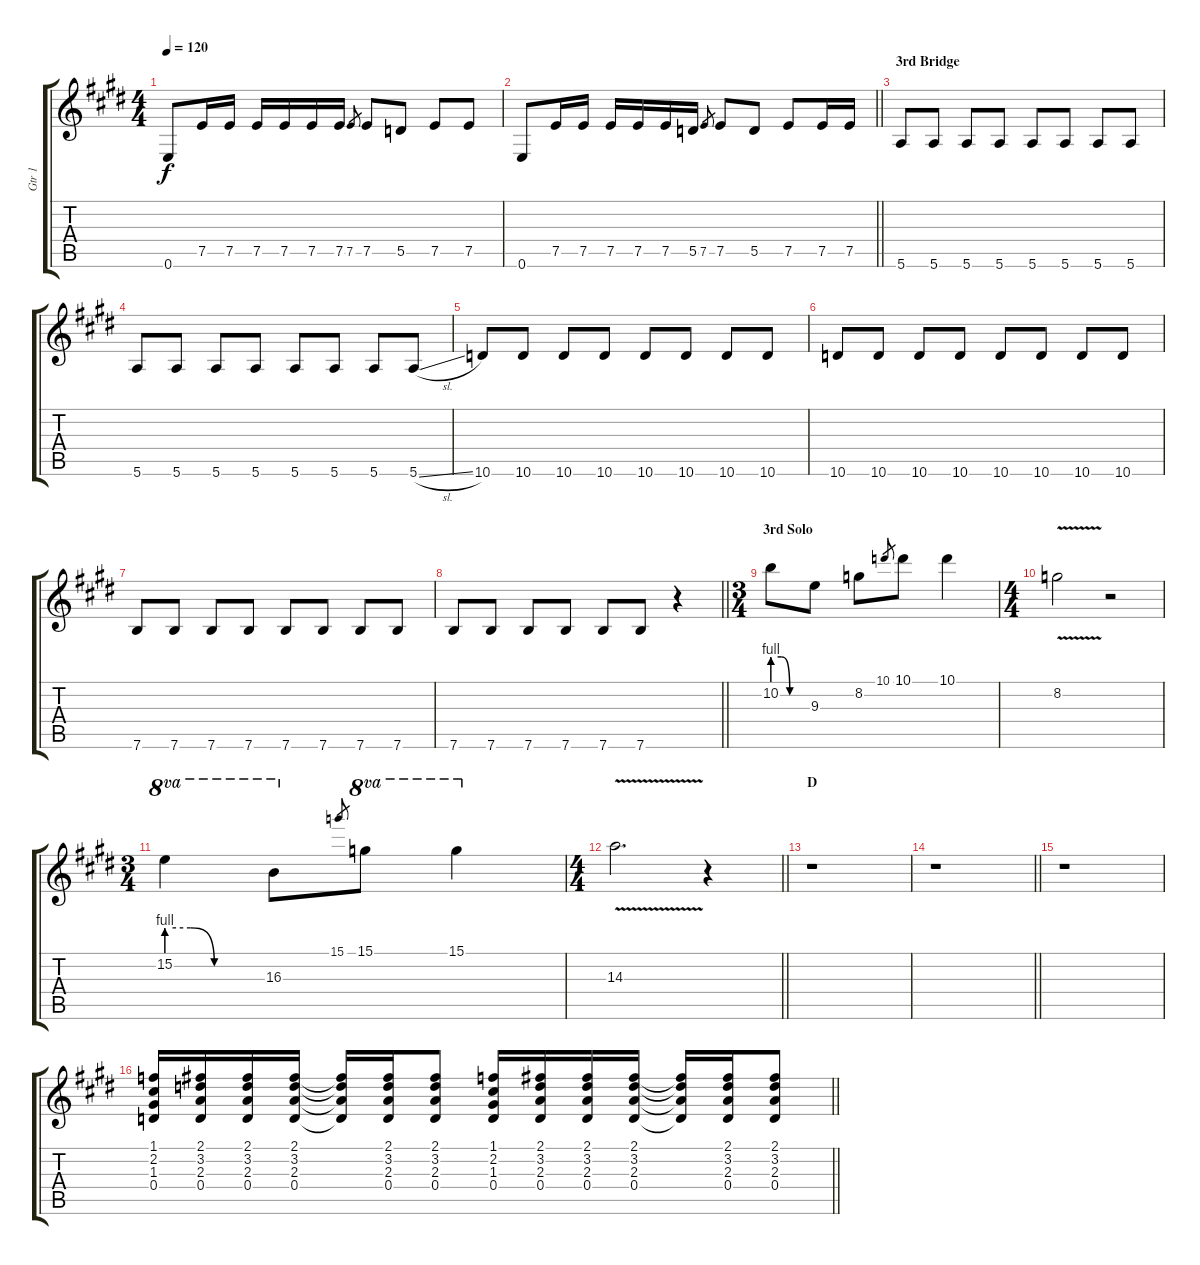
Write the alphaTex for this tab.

\track ("Gtr 1" "Gtr 1") {instrument distortionguitar}
\staff {score tabs}
\tuning (E4 B3 G3 D3 A2 E2) {hide}
\ts (4 4)
\tempo 120
\clef g2
\ks e
0.6.8{dy f} 7.5.16 7.5.16 7.5.16 7.5.16 7.5.16 7.5.16 7.5.8{gr} 7.5.8 5.5.8 7.5.8 7.5.8 |
\barLineRight lightlight
0.6.8 7.5.16 7.5.16 7.5.16 7.5.16 7.5.16 5.5.16 7.5.8{gr} 7.5.8 5.5.8 7.5.8 7.5.16 7.5.16 |
\section ("" "3rd Bridge")
5.6.8 5.6.8 5.6.8 5.6.8 5.6.8 5.6.8 5.6.8 5.6.8 |
5.6.8 5.6.8 5.6.8 5.6.8 5.6.8 5.6.8 5.6.8 5.6{sl}.8 |
10.6.8 10.6.8 10.6.8 10.6.8 10.6.8 10.6.8 10.6.8 10.6.8 |
10.6.8 10.6.8 10.6.8 10.6.8 10.6.8 10.6.8 10.6.8 10.6.8 |
7.6.8 7.6.8 7.6.8 7.6.8 7.6.8 7.6.8 7.6.8 7.6.8 |
\barLineRight lightlight
7.6.8 7.6.8 7.6.8 7.6.8 7.6.8 7.6.8 r.4 |
\ts (3 4)
\section ("" "3rd Solo")
10.2{be (custom 0 4 15 4 30 0 60 0)}.8 9.3.8 8.2.8 10.1.8{gr} 10.1.8 10.1.4 |
\ts (4 4)
8.2{v}.2 r.2 |
\ts (3 4)
15.2{be (custom 0 4 15 4 30 0 60 0)}.4{ot 8va} 16.3.8{ot 8va} 15.1.8{gr} 15.1.8{ot 8va} 15.1.4{ot 8va} |
\ts (4 4)
\barLineRight lightlight
14.3{v}.2{d} r.4 |
\section ("" "D")
r.1 |
\barLineRight lightlight
r.1 |
r.1 |
\barLineRight lightlight
(1.1 2.2 1.3 0.4).16 (2.1 3.2 2.3 0.4).16 (2.1 3.2 2.3 0.4).16 (2.1 3.2 2.3 0.4).16 (2.1{t} 3.2{t} 2.3{t} 0.4{t}).16 (2.1 3.2 2.3 0.4).16 (2.1 3.2 2.3 0.4).8 (1.1 2.2 1.3 0.4).16 (2.1 3.2 2.3 0.4).16 (2.1 3.2 2.3 0.4).16 (2.1 3.2 2.3 0.4).16 (2.1{t} 3.2{t} 2.3{t} 0.4{t}).16 (2.1 3.2 2.3 0.4).16 (2.1 3.2 2.3 0.4).8
